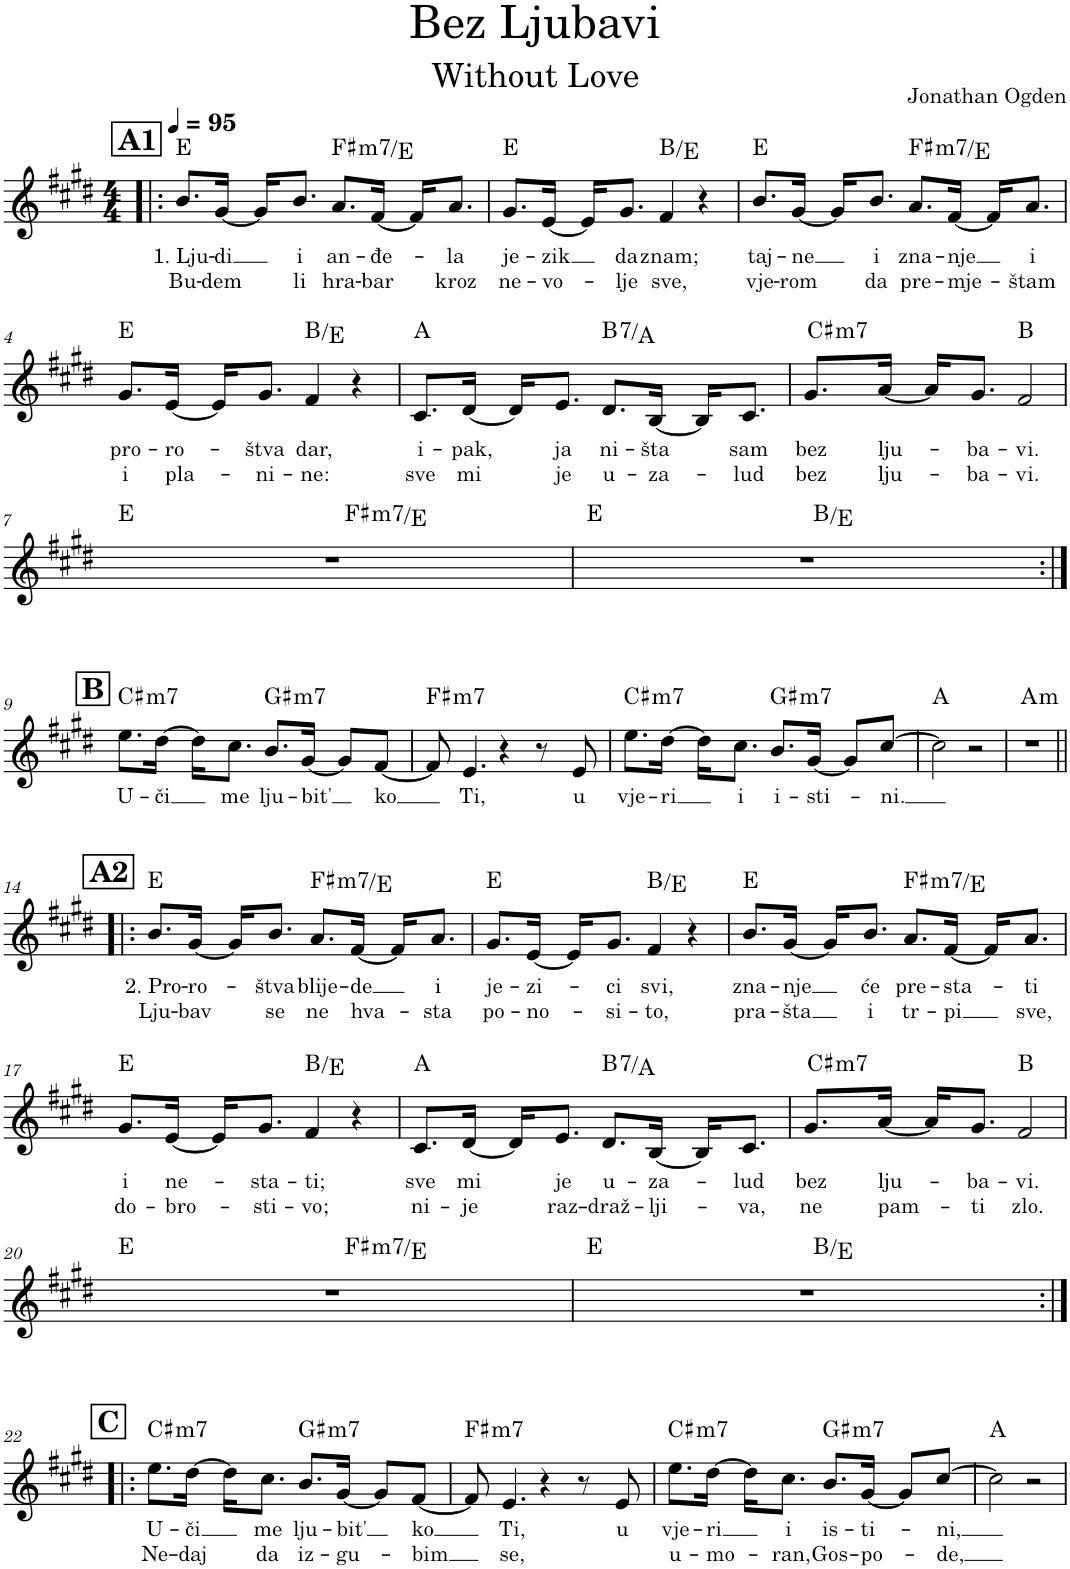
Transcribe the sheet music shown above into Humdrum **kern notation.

**kern	**text	**text	**harte
*part1	*part1	*part1	*part1
*staff1	*staff1	*staff1	*
*I"Piano, melodija	*	*	*
*I'Pno.	*	*	*
*clefG2	*	*	*
*k[f#c#g#d#]	*	*	*
*M4/4	*	*	*
*MM95	*	*	*
!!LO:REH:place=s1:a:B:cj:fs=14:t=A1
=1!|:	=1!|:	=1!|:	=1!|:
!	!LO:LY:b	!LO:LY:b	!
8.b/L	1. Lju-	Bu-	E:maj
!	!LO:LY:b	!LO:LY:b	!
[16g#/Jk	-di	-dem	.
16g#/KL]	.	.	.
!	!LO:LY:b	!LO:LY:b	!
8.b/J	i	li	.
!	!LO:LY:b	!LO:LY:b	!LO:H:kt=m7
8.a/L	an-	hra-	F#:min7/b7
!	!LO:LY:b	!LO:LY:b	!
[16f#/Jk	-đe-	-bar	.
16f#/KL]	.	.	.
!	!LO:LY:b	!LO:LY:b	!
8.a/J	-la	kroz	.
=2	=2	=2	=2
!	!LO:LY:b	!LO:LY:b	!
8.g#/L	je-	ne-	E:maj
!	!LO:LY:b	!LO:LY:b	!
[16e/Jk	-zik	-vo-	.
16e/KL]	.	.	.
!	!LO:LY:b	!LO:LY:b	!
8.g#/J	da	-lje	.
!	!LO:LY:b	!LO:LY:b	!
4f#/	znam;	sve,	B:maj/4
4r	.	.	.
=3	=3	=3	=3
!	!LO:LY:b	!LO:LY:b	!
8.b/L	taj-	vje-	E:maj
!	!LO:LY:b	!LO:LY:b	!
[16g#/Jk	-ne	-rom	.
16g#/KL]	.	.	.
!	!LO:LY:b	!LO:LY:b	!
8.b/J	i	da	.
!	!LO:LY:b	!LO:LY:b	!LO:H:kt=m7
8.a/L	zna-	pre-	F#:min7/b7
!	!LO:LY:b	!LO:LY:b	!
[16f#/Jk	-nje	-mje-	.
16f#/KL]	.	.	.
!	!LO:LY:b	!LO:LY:b	!
8.a/J	i	-štam	.
!!LO:LB:g=z
=4	=4	=4	=4
!	!LO:LY:b	!LO:LY:b	!
8.g#/L	pro-	i	E:maj
!	!LO:LY:b	!LO:LY:b	!
[16e/Jk	ro-	pla-	.
16e/KL]	.	.	.
!	!LO:LY:b	!LO:LY:b	!
8.g#/J	-štva	-ni-	.
!	!LO:LY:b	!LO:LY:b	!
4f#/	dar,	-ne:	B:maj/4
4r	.	.	.
=5	=5	=5	=5
!	!LO:LY:b	!LO:LY:b	!LO:H:n=2:kt=N.C.
!	!	!	!LO:H:n=3:kt=N.C.
8.c#/L	i-	sve	A:maj N N
!	!LO:LY:b	!LO:LY:b	!
[16d#/Jk	-pak,	mi	.
16d#/KL]	.	.	.
!	!LO:LY:b	!LO:LY:b	!
8.e/J	ja	je	.
!	!LO:LY:b	!LO:LY:b	!LO:H:kt=7
8.d#/L	ni-	u-	B:7/b7
!	!LO:LY:b	!LO:LY:b	!
[16B/Jk	-šta	-za-	.
16B/KL]	.	.	.
!	!LO:LY:b	!LO:LY:b	!LO:H:kt=N.C.
8.c#/J	sam	-lud	N
=6	=6	=6	=6
!	!LO:LY:b	!LO:LY:b	!LO:H:kt=N.C.
*^	*	*	*
8.g#/L	16ryy	bez	bez	N
!	!	!	!	!LO:H:kt=m7
.	2...ryy	.	.	C#:min7
!	!	!LO:LY:b	!LO:LY:b	!
[16a/Jk	.	lju-	lju-	.
!	!	!	!	!LO:H:kt=N.C.
16a/KL]	.	.	.	N
!	!	!LO:LY:b	!LO:LY:b	!
8.g#/J	.	-ba-	-ba-	.
!	!	!LO:LY:b	!LO:LY:b	!LO:H:n=2:kt=N.C.
2f#/	.	-vi.	-vi.	B:maj N
!!LO:LB:g=z	!!
=7	=7	=7	=7	=7
1r	2ryy	.	.	E:maj
!	!	!	!	!LO:H:kt=m7
.	2ryy	.	.	F#:min7/b7
=8	=8	=8	=8	=8
1r	2ryy	.	.	E:maj
.	2ryy	.	.	B:maj/4
!!LO:LB:g=z	!!
!!LO:REH:place=s1:a:B:cj:fs=14:t=B	!!
=9:|!	=9:|!	=9:|!	=9:|!	=9:|!
!	!	!LO:LY:b	!	!LO:H:kt=m7
*v	*v	*	*	*
8.ee\L	U-	.	C#:min7
!	!LO:LY:b	!	!
[16dd#\Jk	-či	.	.
16dd#\KL]	.	.	.
!	!LO:LY:b	!	!
8.cc#\J	me	.	.
!	!LO:LY:b	!	!LO:H:kt=m7
8.b/L	lju-	.	G#:min7
!	!LO:LY:b	!	!
[16g#/Jk	-bit'	.	.
8g#/L]	.	.	.
!	!LO:LY:b	!	!
[8f#/J	ko	.	.
=10	=10	=10	=10
!	!	!	!LO:H:kt=m7
8f#/]	.	.	F#:min7
!	!LO:LY:b	!	!
4.e/	Ti,	.	.
4r	.	.	.
8r	.	.	.
!	!LO:LY:b	!	!
8e/	u	.	.
=11	=11	=11	=11
!	!LO:LY:b	!	!LO:H:kt=m7
8.ee\L	vje-	.	C#:min7
!	!LO:LY:b	!	!
[16dd#\Jk	-ri	.	.
16dd#\KL]	.	.	.
!	!LO:LY:b	!	!
8.cc#\J	i	.	.
!	!LO:LY:b	!	!LO:H:kt=m7
8.b/L	i-	.	G#:min7
!	!LO:LY:b	!	!
[16g#/Jk	-sti-	.	.
8g#/L]	.	.	.
!	!LO:LY:b	!	!
[8cc#/J	-ni.	.	.
=12	=12	=12	=12
2cc#\]	.	.	A:maj
2r	.	.	.
=13	=13	=13	=13
!	!	!	!LO:H:kt=m
1r	.	.	A:min
!!LO:LB:g=z
!!LO:REH:place=s1:a:B:cj:fs=14:t=A2
=14!|:	=14!|:	=14!|:	=14!|:
!	!LO:LY:b	!LO:LY:b	!
8.b/L	2. Pro-	Lju-	E:maj
!	!LO:LY:b	!LO:LY:b	!
[16g#/Jk	-ro-	-bav	.
16g#/KL]	.	.	.
!	!LO:LY:b	!LO:LY:b	!
8.b/J	-štva	se	.
!	!LO:LY:b	!LO:LY:b	!LO:H:kt=m7
8.a/L	blije-	ne	F#:min7/b7
!	!LO:LY:b	!LO:LY:b	!
[16f#/Jk	-de	hva-	.
16f#/KL]	.	.	.
!	!LO:LY:b	!LO:LY:b	!
8.a/J	i	-sta	.
=15	=15	=15	=15
!	!LO:LY:b	!LO:LY:b	!
8.g#/L	je-	po-	E:maj
!	!LO:LY:b	!LO:LY:b	!
[16e/Jk	-zi-	-no-	.
16e/KL]	.	.	.
!	!LO:LY:b	!LO:LY:b	!
8.g#/J	-ci	-si-	.
!	!LO:LY:b	!LO:LY:b	!
4f#/	svi,	-to,	B:maj/4
4r	.	.	.
=16	=16	=16	=16
!	!LO:LY:b	!LO:LY:b	!
8.b/L	zna-	pra-	E:maj
!	!LO:LY:b	!LO:LY:b	!
[16g#/Jk	-nje	-šta	.
16g#/KL]	.	.	.
!	!LO:LY:b	!LO:LY:b	!
8.b/J	će	i	.
!	!LO:LY:b	!LO:LY:b	!LO:H:kt=m7
8.a/L	pre-	tr-	F#:min7/b7
!	!LO:LY:b	!LO:LY:b	!
[16f#/Jk	-sta-	-pi	.
16f#/KL]	.	.	.
!	!LO:LY:b	!LO:LY:b	!
8.a/J	-ti	sve,	.
!!LO:LB:g=z
=17	=17	=17	=17
!	!LO:LY:b	!LO:LY:b	!
8.g#/L	i	do-	E:maj
!	!LO:LY:b	!LO:LY:b	!
[16e/Jk	ne-	-bro-	.
16e/KL]	.	.	.
!	!LO:LY:b	!LO:LY:b	!
8.g#/J	-sta-	-sti-	.
!	!LO:LY:b	!LO:LY:b	!
4f#/	-ti;	-vo;	B:maj/4
4r	.	.	.
=18	=18	=18	=18
!	!LO:LY:b	!LO:LY:b	!LO:H:n=2:kt=N.C.
!	!	!	!LO:H:n=3:kt=N.C.
8.c#/L	sve	ni-	A:maj N N
!	!LO:LY:b	!LO:LY:b	!
[16d#/Jk	mi	-je	.
16d#/KL]	.	.	.
!	!LO:LY:b	!LO:LY:b	!
8.e/J	je	raz-	.
!	!LO:LY:b	!LO:LY:b	!LO:H:kt=7
8.d#/L	u-	-draž-	B:7/b7
!	!LO:LY:b	!LO:LY:b	!
[16B/Jk	-za-	-lji-	.
16B/KL]	.	.	.
!	!LO:LY:b	!LO:LY:b	!LO:H:kt=N.C.
8.c#/J	-lud	-va,	N
=19	=19	=19	=19
!	!LO:LY:b	!LO:LY:b	!LO:H:kt=N.C.
*^	*	*	*
8.g#/L	16ryy	bez	ne	N
!	!	!	!	!LO:H:kt=m7
.	2...ryy	.	.	C#:min7
!	!	!LO:LY:b	!LO:LY:b	!
[16a/Jk	.	lju-	pam-	.
!	!	!	!	!LO:H:kt=N.C.
16a/KL]	.	.	.	N
!	!	!LO:LY:b	!LO:LY:b	!
8.g#/J	.	-ba-	-ti	.
!	!	!LO:LY:b	!LO:LY:b	!LO:H:n=2:kt=N.C.
2f#/	.	-vi.	zlo.	B:maj N
!!LO:LB:g=z	!!
=20	=20	=20	=20	=20
1r	2ryy	.	.	E:maj
!	!	!	!	!LO:H:kt=m7
.	2ryy	.	.	F#:min7/b7
=21	=21	=21	=21	=21
1r	2ryy	.	.	E:maj
.	2ryy	.	.	B:maj/4
!!LO:LB:g=z	!!
!!LO:REH:place=s1:a:B:cj:fs=14:t=C	!!
=22:|!|:	=22:|!|:	=22:|!|:	=22:|!|:	=22:|!|:
!	!	!LO:LY:b	!LO:LY:b	!LO:H:kt=m7
*v	*v	*	*	*
8.ee\L	U-	Ne-	C#:min7
!	!LO:LY:b	!LO:LY:b	!
[16dd#\Jk	-či	-daj	.
16dd#\KL]	.	.	.
!	!LO:LY:b	!LO:LY:b	!
8.cc#\J	me	da	.
!	!LO:LY:b	!LO:LY:b	!LO:H:kt=m7
8.b/L	lju-	iz-	G#:min7
!	!LO:LY:b	!LO:LY:b	!
[16g#/Jk	-bit'	-gu-	.
8g#/L]	.	.	.
!	!LO:LY:b	!LO:LY:b	!
[8f#/J	ko	-bim	.
=23	=23	=23	=23
!	!	!	!LO:H:kt=m7
8f#/]	.	.	F#:min7
!	!LO:LY:b	!LO:LY:b	!
4.e/	Ti,	se,	.
4r	.	.	.
8r	.	.	.
!	!LO:LY:b	!	!
8e/	u	.	.
=24	=24	=24	=24
!	!LO:LY:b	!LO:LY:b	!LO:H:kt=m7
8.ee\L	vje-	u-	C#:min7
!	!LO:LY:b	!LO:LY:b	!
[16dd#\Jk	-ri	-mo-	.
16dd#\KL]	.	.	.
!	!LO:LY:b	!LO:LY:b	!
8.cc#\J	i	-ran,	.
!	!LO:LY:b	!LO:LY:b	!LO:H:kt=m7
8.b/L	is-	Gos-	G#:min7
!	!LO:LY:b	!LO:LY:b	!
[16g#/Jk	-ti-	-po-	.
8g#/L]	.	.	.
!	!LO:LY:b	!LO:LY:b	!
[8cc#/J	-ni,	-de,	.
=25	=25	=25	=25
2cc#\]	.	.	A:maj
2r	.	.	.
=	=	=	=
*-	*-	*-	*-
